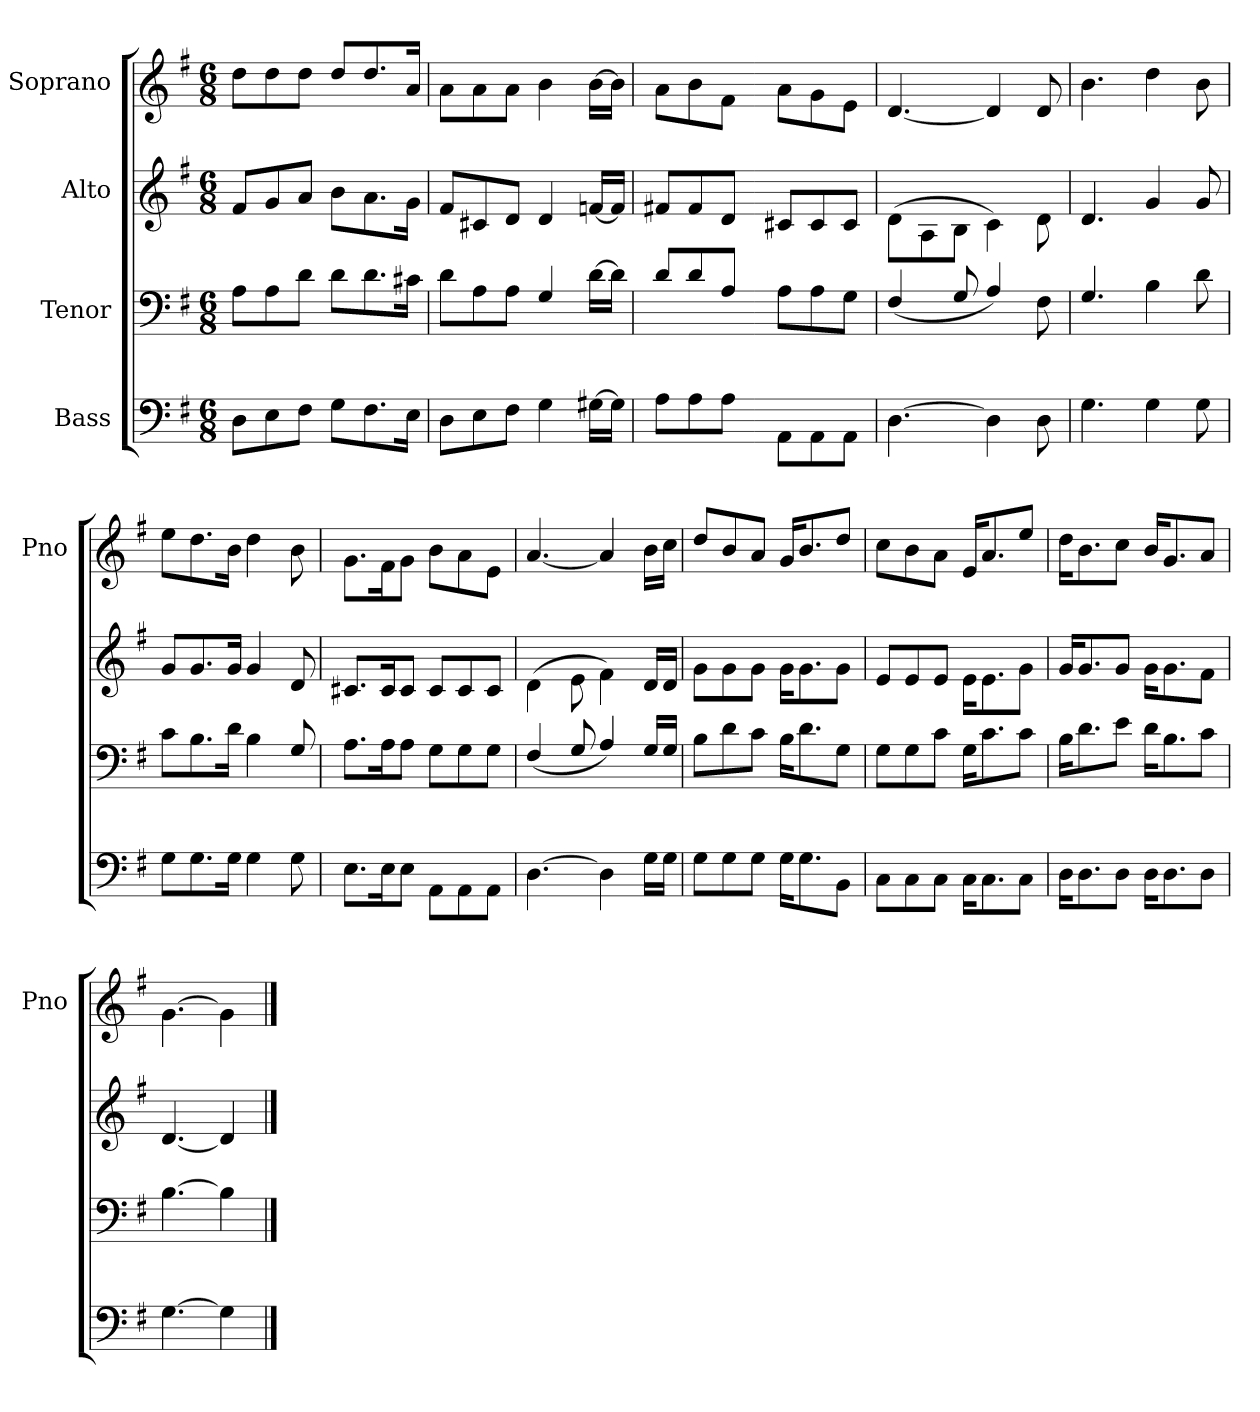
**kern	**kern	**kern	**kern
*part4	*part3	*part2	*part1
*staff4	*staff3	*staff2	*staff1
*I"Bass	*I"Tenor	*I"Alto	*I"Soprano
*	*	*	*I'Pno
*clefF4	*clefF4	*clefG2	*clefG2
*k[f#]	*k[f#]	*k[f#]	*k[f#]
*G:	*G:	*G:	*G:
*M6/8	*M6/8	*M6/8	*M6/8
=	=	=	=
8D\L	8A\L	8f#/L	8dd\L
8E\	8A\	8g/	8dd\
8F#\J	8d\J	8a/J	8dd\J
8G\L	8d\L	8b\L	8dd/L
8.F#\	8.d\	8.a\	8.dd/
16E\Jk	16c#X\Jk	16g\Jk	16a/Jk
=	=	=	=
8D\L	8d\L	8f#/L	8a\L
8E\	8A\	8c#X/	8a\
8F#\J	8A\J	8d/J	8a\J
4G\	4G/	4d/	4b\
[16G#X\LL	[16d\LL	[16fn/LL	[16b\LL
16G#\JJ]	16d\JJ]	16f/JJ]	16b\JJ]
=	=	=	=
8A\L	8d/L	8f#X/L	8a\L
8A\	8d/	8f#/	8b\
8A\J	8A/J	8d/J	8f#\J
=-	=-	=-	=-
8AA\L	8A\L	8c#X/L	8a\L
8AA\	8A\	8c#/	8g\
8AA\J	8G\J	8c#/J	8e\J
=	=	=	=
[4.D\	(>4F#/	(<8d\L	[4.d/
.	.	8A\	.
.	8G/	8B\J	.
4D\]	4A/)	4c\)	4d/]
8D\	8F#\	8d\	8d/
=	=	=	=
4.G\	4.G/	4.d/	4.b\
4G\	4B\	4g/	4dd\
8G\	8d\	8g/	8b\
=	=	=	=
8G\L	8c\L	8g/L	8ee\L
8.G\	8.B\	8.g/	8.dd\
16G\Jk	16d\Jk	16g/Jk	16b\Jk
4G\	4B\	4g/	4dd\
8G\	8G/	8d/	8b\
=	=	=	=
8.E\L	8.A\L	8.c#X/L	8.g\L
16E\K	16A\K	16c#/K	16f#\K
8E\J	8A\J	8c#/J	8g\J
8AA\L	8G\L	8c#/L	8b\L
8AA\	8G\	8c#/	8a\
8AA\J	8G\J	8c#/J	8e\J
=	=	=	=
[4.D\	(>4F#/	(<4d\	[4.a/
.	8G/	8e\	.
4D\]	4A/)	4f#\)	4a/]
16G\LL	16G/LL	16d/LL	16b\LL
16G\JJ	16G/JJ	16d/JJ	16cc\JJ
=	=	=	=
8G\L	8B\L	8g\L	8dd/L
8G\	8d\	8g\	8b/
8G\J	8c\J	8g\J	8a/J
16G\KL	16B\KL	16g\KL	16g/KL
8.G\	8.d\	8.g\	8.b/
8BB\J	8G\J	8g\J	8dd/J
=	=	=	=
8C\L	8G\L	8e/L	8cc\L
8C\	8G\	8e/	8b\
8C\J	8c\J	8e/J	8a\J
16C\KL	16G\KL	16e\KL	16e/KL
8.C\	8.c\	8.e\	8.a/
8C\J	8c\J	8g\J	8ee/J
=	=	=	=
16D\KL	16B\KL	16g/KL	16dd\KL
8.D\	8.d\	8.g/	8.b\
8D\J	8e\J	8g/J	8cc\J
16D\KL	16d\KL	16g\KL	16b/KL
8.D\	8.B\	8.g\	8.g/
8D\J	8c\J	8f#\J	8a/J
=	=	=	=
[4.G\	[4.B\	[4.d/	[4.g\
4G\]	4B\]	4d/]	4g\]
==	==	==	==
*-	*-	*-	*-
